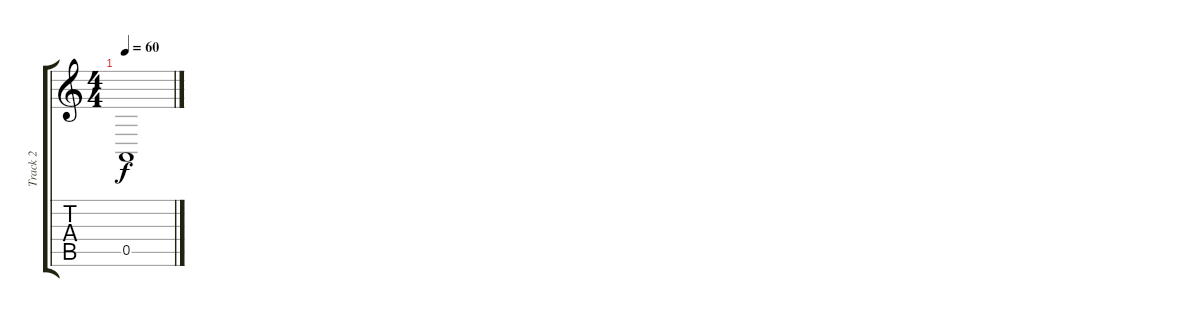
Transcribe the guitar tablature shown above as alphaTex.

\track ("Track 2" "Track 2") {instrument churchorgan}
\staff {score tabs}
\tuning (E4 B3 G3 D3 A2 E2) {hide}
\ts (4 4)
\tempo 60
\clef g2
\ks c
0.5.1{dy f}
